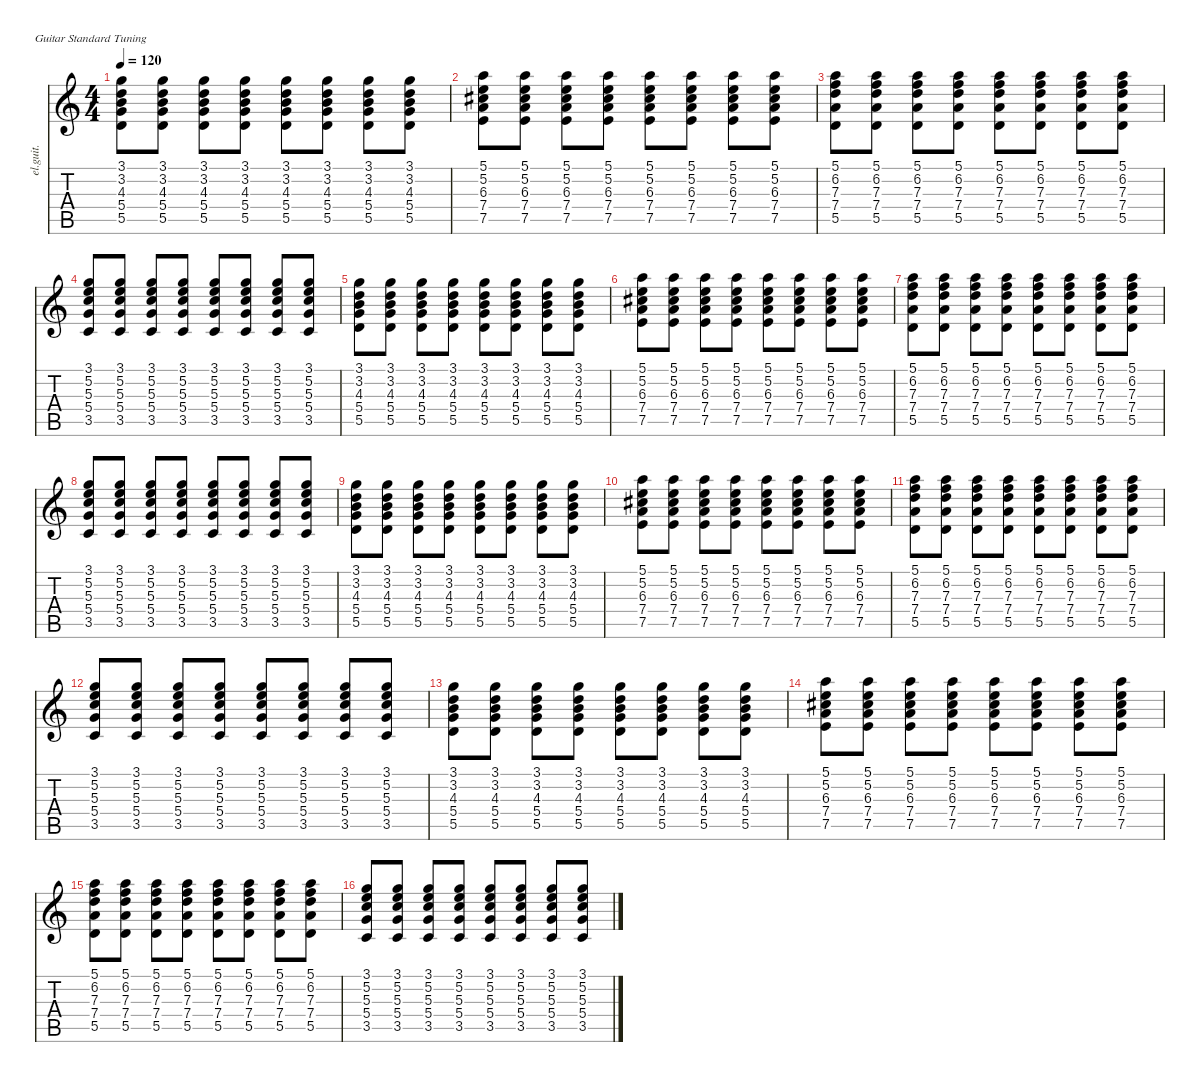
\defaultSystemsLayout 4
\hideDynamics
\bracketExtendMode nobrackets
\track ("Clean Guitar" "el.guit.") {instrument electricguitarclean}
\staff {score tabs}
\tuning (E4 B3 G3 D3 A2 E2)
\ts (4 4)
\tempo 120
\clef g2
\ks c
(5.5 5.4 4.3 3.2 3.1).8{dy mf instrument electricguitarclean beam Down} (5.5 5.4 4.3 3.2 3.1).8{beam Down} (5.5 5.4 4.3 3.2 3.1).8{beam Down} (5.5 5.4 4.3 3.2 3.1).8{beam Down} (5.5 5.4 4.3 3.2 3.1).8{beam Down} (5.5 5.4 4.3 3.2 3.1).8{beam Down} (5.5 5.4 4.3 3.2 3.1).8{beam Down} (5.5 5.4 4.3 3.2 3.1).8{beam Down} |
(7.5 7.4 6.3{acc #} 5.2 5.1).8{beam Down} (7.5 7.4 6.3{acc #} 5.2 5.1).8{beam Down} (7.5 7.4 6.3{acc #} 5.2 5.1).8{beam Down} (7.5 7.4 6.3{acc #} 5.2 5.1).8{beam Down} (7.5 7.4 6.3{acc #} 5.2 5.1).8{beam Down} (7.5 7.4 6.3{acc #} 5.2 5.1).8{beam Down} (7.5 7.4 6.3{acc #} 5.2 5.1).8{beam Down} (7.5 7.4 6.3{acc #} 5.2 5.1).8{beam Down} |
(5.5 7.4 7.3 6.2 5.1).8{beam Down} (5.5 7.4 7.3 6.2 5.1).8{beam Down} (5.5 7.4 7.3 6.2 5.1).8{beam Down} (5.5 7.4 7.3 6.2 5.1).8{beam Down} (5.5 7.4 7.3 6.2 5.1).8{beam Down} (5.5 7.4 7.3 6.2 5.1).8{beam Down} (5.5 7.4 7.3 6.2 5.1).8{beam Down} (5.5 7.4 7.3 6.2 5.1).8{beam Down} |
(3.5 5.4 5.3 5.2 3.1).8{beam Up} (3.5 5.4 5.3 5.2 3.1).8{beam Up} (3.5 5.4 5.3 5.2 3.1).8{beam Up} (3.5 5.4 5.3 5.2 3.1).8{beam Up} (3.5 5.4 5.3 5.2 3.1).8{beam Up} (3.5 5.4 5.3 5.2 3.1).8{beam Up} (3.5 5.4 5.3 5.2 3.1).8{beam Up} (3.5 5.4 5.3 5.2 3.1).8{beam Up} |
(5.5 5.4 4.3 3.2 3.1).8{beam Down} (5.5 5.4 4.3 3.2 3.1).8{beam Down} (5.5 5.4 4.3 3.2 3.1).8{beam Down} (5.5 5.4 4.3 3.2 3.1).8{beam Down} (5.5 5.4 4.3 3.2 3.1).8{beam Down} (5.5 5.4 4.3 3.2 3.1).8{beam Down} (5.5 5.4 4.3 3.2 3.1).8{beam Down} (5.5 5.4 4.3 3.2 3.1).8{beam Down} |
(7.5 7.4 6.3{acc #} 5.2 5.1).8{beam Down} (7.5 7.4 6.3{acc #} 5.2 5.1).8{beam Down} (7.5 7.4 6.3{acc #} 5.2 5.1).8{beam Down} (7.5 7.4 6.3{acc #} 5.2 5.1).8{beam Down} (7.5 7.4 6.3{acc #} 5.2 5.1).8{beam Down} (7.5 7.4 6.3{acc #} 5.2 5.1).8{beam Down} (7.5 7.4 6.3{acc #} 5.2 5.1).8{beam Down} (7.5 7.4 6.3{acc #} 5.2 5.1).8{beam Down} |
(5.5 7.4 7.3 6.2 5.1).8{beam Down} (5.5 7.4 7.3 6.2 5.1).8{beam Down} (5.5 7.4 7.3 6.2 5.1).8{beam Down} (5.5 7.4 7.3 6.2 5.1).8{beam Down} (5.5 7.4 7.3 6.2 5.1).8{beam Down} (5.5 7.4 7.3 6.2 5.1).8{beam Down} (5.5 7.4 7.3 6.2 5.1).8{beam Down} (5.5 7.4 7.3 6.2 5.1).8{beam Down} |
(3.5 5.4 5.3 5.2 3.1).8{beam Up} (3.5 5.4 5.3 5.2 3.1).8{beam Up} (3.5 5.4 5.3 5.2 3.1).8{beam Up} (3.5 5.4 5.3 5.2 3.1).8{beam Up} (3.5 5.4 5.3 5.2 3.1).8{beam Up} (3.5 5.4 5.3 5.2 3.1).8{beam Up} (3.5 5.4 5.3 5.2 3.1).8{beam Up} (3.5 5.4 5.3 5.2 3.1).8{beam Up} |
(5.5 5.4 4.3 3.2 3.1).8{beam Down} (5.5 5.4 4.3 3.2 3.1).8{beam Down} (5.5 5.4 4.3 3.2 3.1).8{beam Down} (5.5 5.4 4.3 3.2 3.1).8{beam Down} (5.5 5.4 4.3 3.2 3.1).8{beam Down} (5.5 5.4 4.3 3.2 3.1).8{beam Down} (5.5 5.4 4.3 3.2 3.1).8{beam Down} (5.5 5.4 4.3 3.2 3.1).8{beam Down} |
(7.5 7.4 6.3{acc #} 5.2 5.1).8{beam Down} (7.5 7.4 6.3{acc #} 5.2 5.1).8{beam Down} (7.5 7.4 6.3{acc #} 5.2 5.1).8{beam Down} (7.5 7.4 6.3{acc #} 5.2 5.1).8{beam Down} (7.5 7.4 6.3{acc #} 5.2 5.1).8{beam Down} (7.5 7.4 6.3{acc #} 5.2 5.1).8{beam Down} (7.5 7.4 6.3{acc #} 5.2 5.1).8{beam Down} (7.5 7.4 6.3{acc #} 5.2 5.1).8{beam Down} |
(5.5 7.4 7.3 6.2 5.1).8{beam Down} (5.5 7.4 7.3 6.2 5.1).8{beam Down} (5.5 7.4 7.3 6.2 5.1).8{beam Down} (5.5 7.4 7.3 6.2 5.1).8{beam Down} (5.5 7.4 7.3 6.2 5.1).8{beam Down} (5.5 7.4 7.3 6.2 5.1).8{beam Down} (5.5 7.4 7.3 6.2 5.1).8{beam Down} (5.5 7.4 7.3 6.2 5.1).8{beam Down} |
(3.5 5.4 5.3 5.2 3.1).8{beam Up} (3.5 5.4 5.3 5.2 3.1).8{beam Up} (3.5 5.4 5.3 5.2 3.1).8{beam Up} (3.5 5.4 5.3 5.2 3.1).8{beam Up} (3.5 5.4 5.3 5.2 3.1).8{beam Up} (3.5 5.4 5.3 5.2 3.1).8{beam Up} (3.5 5.4 5.3 5.2 3.1).8{beam Up} (3.5 5.4 5.3 5.2 3.1).8{beam Up} |
(5.5 5.4 4.3 3.2 3.1).8{beam Down} (5.5 5.4 4.3 3.2 3.1).8{beam Down} (5.5 5.4 4.3 3.2 3.1).8{beam Down} (5.5 5.4 4.3 3.2 3.1).8{beam Down} (5.5 5.4 4.3 3.2 3.1).8{beam Down} (5.5 5.4 4.3 3.2 3.1).8{beam Down} (5.5 5.4 4.3 3.2 3.1).8{beam Down} (5.5 5.4 4.3 3.2 3.1).8{beam Down} |
(7.5 7.4 6.3{acc #} 5.2 5.1).8{beam Down} (7.5 7.4 6.3{acc #} 5.2 5.1).8{beam Down} (7.5 7.4 6.3{acc #} 5.2 5.1).8{beam Down} (7.5 7.4 6.3{acc #} 5.2 5.1).8{beam Down} (7.5 7.4 6.3{acc #} 5.2 5.1).8{beam Down} (7.5 7.4 6.3{acc #} 5.2 5.1).8{beam Down} (7.5 7.4 6.3{acc #} 5.2 5.1).8{beam Down} (7.5 7.4 6.3{acc #} 5.2 5.1).8{beam Down} |
(5.5 7.4 7.3 6.2 5.1).8{beam Down} (5.5 7.4 7.3 6.2 5.1).8{beam Down} (5.5 7.4 7.3 6.2 5.1).8{beam Down} (5.5 7.4 7.3 6.2 5.1).8{beam Down} (5.5 7.4 7.3 6.2 5.1).8{beam Down} (5.5 7.4 7.3 6.2 5.1).8{beam Down} (5.5 7.4 7.3 6.2 5.1).8{beam Down} (5.5 7.4 7.3 6.2 5.1).8{beam Down} |
(3.5 5.4 5.3 5.2 3.1).8{beam Up} (3.5 5.4 5.3 5.2 3.1).8{beam Up} (3.5 5.4 5.3 5.2 3.1).8{beam Up} (3.5 5.4 5.3 5.2 3.1).8{beam Up} (3.5 5.4 5.3 5.2 3.1).8{beam Up} (3.5 5.4 5.3 5.2 3.1).8{beam Up} (3.5 5.4 5.3 5.2 3.1).8{beam Up} (3.5 5.4 5.3 5.2 3.1).8{beam Up}
